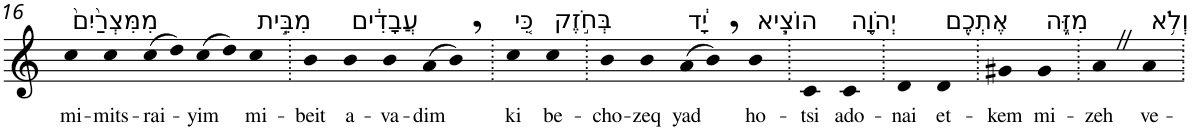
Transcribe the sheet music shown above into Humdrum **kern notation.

**kern	**text
*part1	*part1
*staff1	*staff1
*I"Piano	*
*I'Pno	*
!!LO:PB:g=z
*clefG2	*
*k[]	*
=16	=16
!LO:TX:a:t=מִמִּצְרַ֙יִם֙	!
!	!LO:LY:b
4cc	mi-
!	!LO:LY:b
4cc	-mits-
!	!LO:LY:b
(>8cc	-rai-
8dd)	.
!	!LO:LY:b
(>8cc	-yim
8dd)	.
!LO:TX:a:t=מִבֵּ֣ית	!
!	!LO:LY:b
4cc	mi-
=17.	=17.
!	!LO:LY:b
4b	-beit
!LO:TX:a:t=עֲבָדִ֔ים	!
!	!LO:LY:b
4b	a-
!	!LO:LY:b
4b	-va-
!	!LO:LY:b
(>8a	-dim
8b,)	.
=18.	=18.
!LO:TX:a:t=כִּ֚י	!
!	!LO:LY:b
4cc	ki
!LO:TX:a:t=בְּחֹ֣זֶק	!
!	!LO:LY:b
4cc	be-
=19.	=19.
!	!LO:LY:b
4b	-cho-
!	!LO:LY:b
4b	-zeq
!LO:TX:a:t=יָ֔ד	!
!	!LO:LY:b
(>8a	yad
8b,)	.
!LO:TX:a:t=הוֹצִ֧יא	!
!	!LO:LY:b
4b	ho-
=20.	=20.
!	!LO:LY:b
4c	-tsi
!LO:TX:a:t=יְהֹוָ֛ה	!
!	!LO:LY:b
4c	ado-
=21.	=21.
!	!LO:LY:b
4d	-nai
!LO:TX:a:t=אֶתְכֶ֖ם	!
!	!LO:LY:b
4d	et-
=22.	=22.
!	!LO:LY:b
4g#X	-kem
!LO:TX:a:t=מִזֶּ֑ה	!
!	!LO:LY:b
4g#	mi-
=23.	=23.
!	!LO:LY:b
4aZ	-zeh
!LO:TX:a:t=וְלֹ֥א	!
!	!LO:LY:b
4a	ve-
=.	=.
*-	*-
